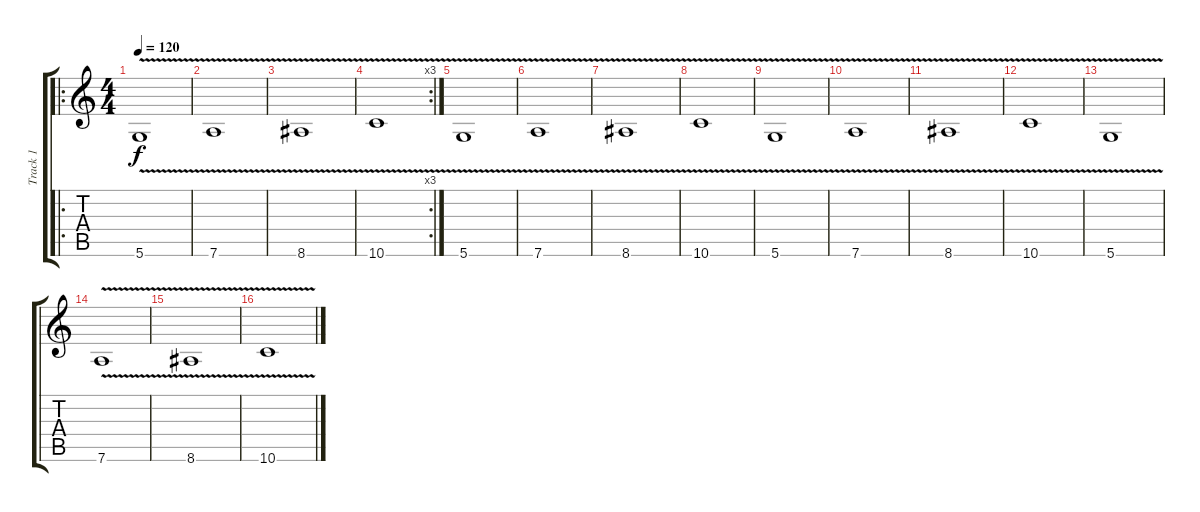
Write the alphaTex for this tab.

\track ("Track 1" "Track 1") {instrument distortionguitar}
\staff {score tabs}
\tuning (D4 A3 F3 C3 G2 D2) {hide}
\ro
\ts (4 4)
\tempo 120
\clef g2
\ks c
5.6{v}.1{dy f} |
7.6{v}.1 |
8.6{v}.1 |
\rc 3
10.6{v}.1 |
5.6{v}.1 |
7.6{v}.1 |
8.6{v}.1 |
10.6{v}.1 |
5.6{v}.1 |
7.6{v}.1 |
8.6{v}.1 |
10.6{v}.1 |
5.6{v}.1 |
7.6{v}.1 |
8.6{v}.1 |
10.6{v}.1
